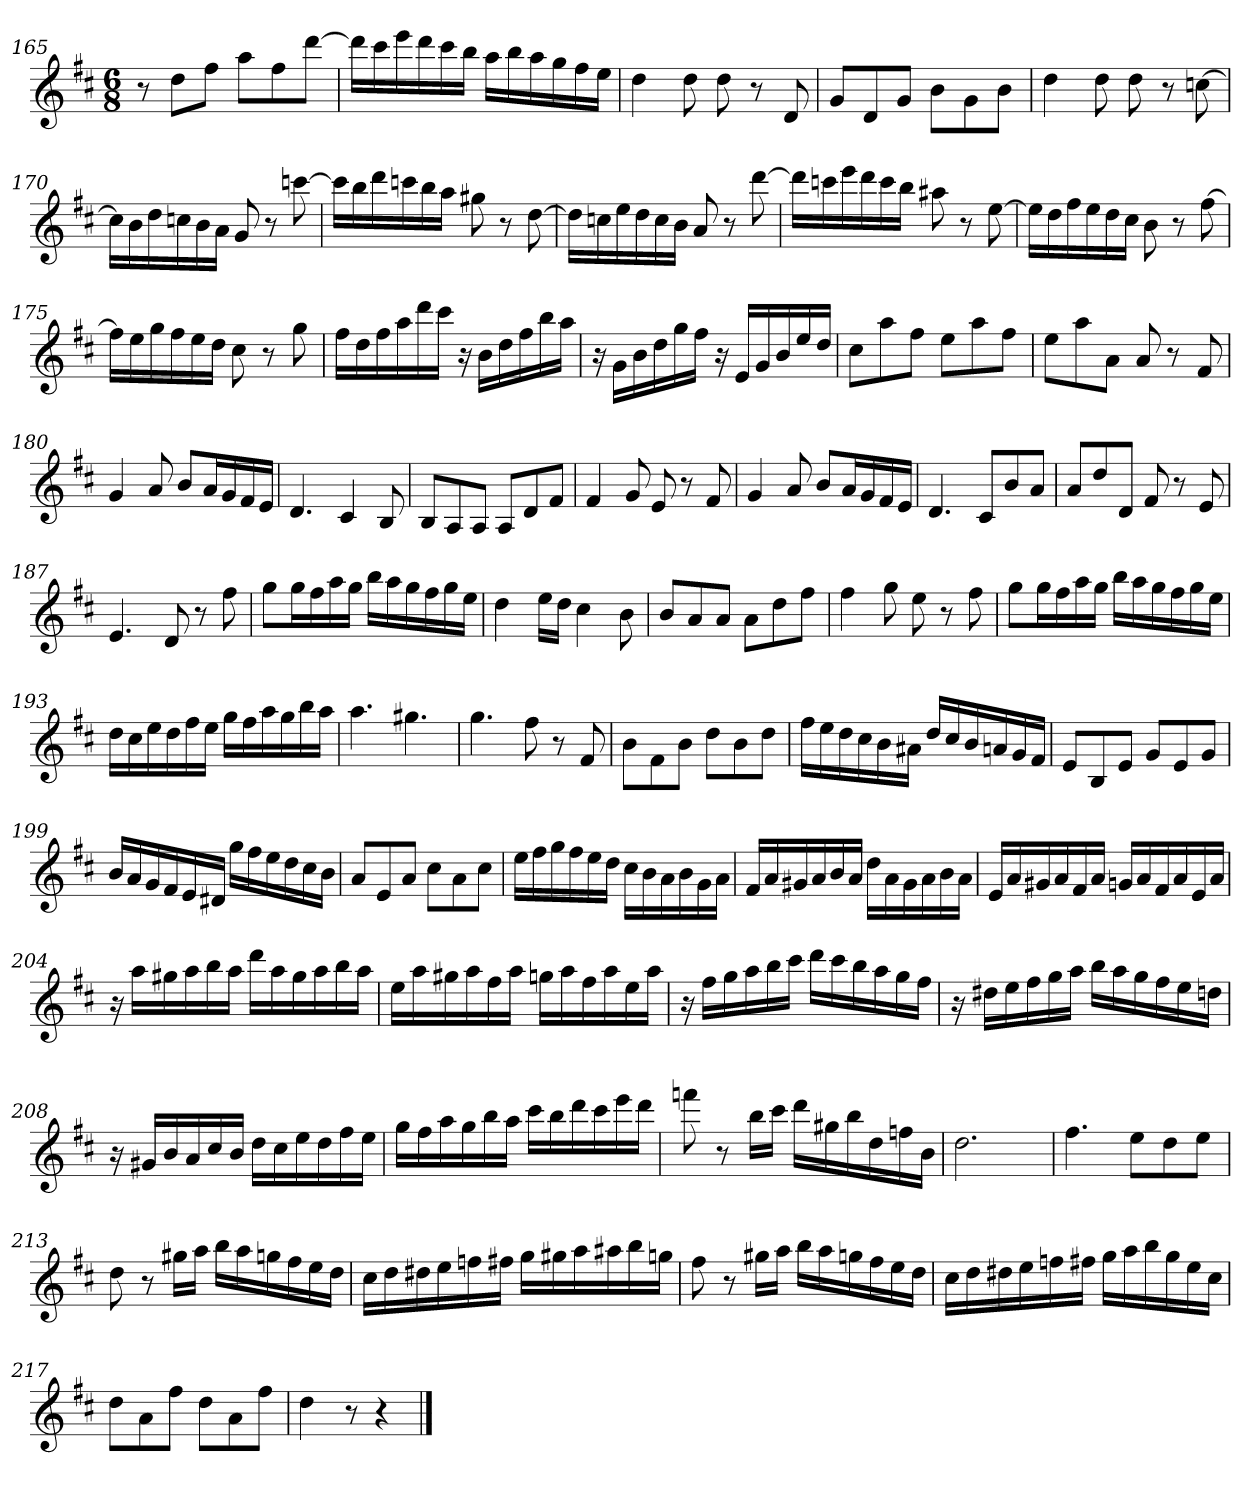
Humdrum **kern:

**kern
*part1
*staff1
*clefG2
*k[f#c#]
*D:
*M6/8
=165
8r
8dd\L
8ff#\J
8aa\L
8ff#\
[8ddd\J
=166
16ddd\LL]
16ccc#\
16eee\
16ddd\
16ccc#\
16bb\JJ
16aa\LL
16bb\
16aa\
16gg\
16ff#\
16ee\JJ
=167
4dd
8dd
8dd
8r
8d
=168
8g/L
8d/
8g/J
8b\L
8g\
8b\J
=169
4dd
8dd
8dd
8r
[8ccn
=170
16cc\LL]
16b\
16dd\
16ccn\
16b\
16a\JJ
8g
8r
[8cccn
=171
16ccc\LL]
16bb\
16ddd\
16cccn\
16bb\
16aa\JJ
8gg#X
8r
[8dd
=172
16dd\LL]
16ccn\
16ee\
16dd\
16cc\
16b\JJ
8a
8r
[8ddd
=173
16ddd\LL]
16cccn\
16eee\
16ddd\
16ccc\
16bb\JJ
8aa#X
8r
[8ee
=174
16ee\LL]
16dd\
16ff#\
16ee\
16dd\
16cc#\JJ
8b
8r
[8ff#
=175
16ff#\LL]
16ee\
16gg\
16ff#\
16ee\
16dd\JJ
8cc#
8r
8gg
=176
16ff#\LL
16dd\
16ff#\
16aa\
16ddd\
16ccc#\JJ
16r
16b\LL
16dd\
16ff#\
16bb\
16aa\JJ
=177
16r
16g\LL
16b\
16dd\
16gg\
16ff#\JJ
16r
16e/LL
16g/
16b/
16ee/
16dd/JJ
=178
8cc#\L
8aa\
8ff#\J
8ee\L
8aa\
8ff#\J
=179
8ee\L
8aa\
8a\J
8a
8r
8f#
=180
4g
8a
8b/L
16a/L
16g/
16f#/
16e/JJ
=181
4.d
4c#
8B
=182
8B/L
8A/
8A/J
8A/L
8d/
8f#/J
=183
4f#
8g
8e
8r
8f#
=184
4g
8a
8b/L
16a/L
16g/
16f#/
16e/JJ
=185
4.d
8c#/L
8b/
8a/J
=186
8a/L
8dd/
8d/J
8f#
8r
8e
=187
4.e
8d
8r
8ff#
=188
8gg\L
16gg\L
16ff#\
16aa\
16gg\JJ
16bb\LL
16aa\
16gg\
16ff#\
16gg\
16ee\JJ
=189
4dd
16ee\LL
16dd\JJ
4cc#
8b
=190
8b/L
8a/
8a/J
8a\L
8dd\
8ff#\J
=191
4ff#
8gg
8ee
8r
8ff#
=192
8gg\L
16gg\L
16ff#\
16aa\
16gg\JJ
16bb\LL
16aa\
16gg\
16ff#\
16gg\
16ee\JJ
=193
16dd\LL
16cc#\
16ee\
16dd\
16ff#\
16ee\JJ
16gg\LL
16ff#\
16aa\
16gg\
16bb\
16aa\JJ
=194
4.aa
4.gg#X
=195
4.gg
8ff#
8r
8f#
=196
8b\L
8f#\
8b\J
8dd\L
8b\
8dd\J
=197
16ff#\LL
16ee\
16dd\
16cc#\
16b\
16a#X\JJ
16dd/LL
16cc#/
16b/
16an/
16g/
16f#/JJ
=198
8e/L
8B/
8e/J
8g/L
8e/
8g/J
=199
16b/LL
16a/
16g/
16f#/
16e/
16d#X/JJ
16gg\LL
16ff#\
16ee\
16dd\
16cc#\
16b\JJ
=200
8a/L
8e/
8a/J
8cc#\L
8a\
8cc#\J
=201
16ee\LL
16ff#\
16gg\
16ff#\
16ee\
16dd\JJ
16cc#\LL
16b\
16a\
16b\
16g\
16a\JJ
=202
16f#/LL
16a/
16g#X/
16a/
16b/
16a/JJ
16dd\LL
16a\
16g#\
16a\
16b\
16a\JJ
=203
16e/LL
16a/
16g#X/
16a/
16f#/
16a/JJ
16gn/LL
16a/
16f#/
16a/
16e/
16a/JJ
=204
16r
16aa\LL
16gg#X\
16aa\
16bb\
16aa\JJ
16ddd\LL
16aa\
16gg#\
16aa\
16bb\
16aa\JJ
=205
16ee\LL
16aa\
16gg#X\
16aa\
16ff#\
16aa\JJ
16ggn\LL
16aa\
16ff#\
16aa\
16ee\
16aa\JJ
=206
16r
16ff#\LL
16gg\
16aa\
16bb\
16ccc#\JJ
16ddd\LL
16ccc#\
16bb\
16aa\
16gg\
16ff#\JJ
=207
16r
16dd#X\LL
16ee\
16ff#\
16gg\
16aa\JJ
16bb\LL
16aa\
16gg\
16ff#\
16ee\
16ddn\JJ
=208
16r
16g#X/LL
16b/
16a/
16cc#/
16b/JJ
16dd\LL
16cc#\
16ee\
16dd\
16ff#\
16ee\JJ
=209
16gg\LL
16ff#\
16aa\
16gg\
16bb\
16aa\JJ
16ccc#\LL
16bb\
16ddd\
16ccc#\
16eee\
16ddd\JJ
=210
8fffn
8r
16bb\LL
16ccc#\JJ
16ddd\LL
16gg#X\
16bb\
16dd\
16ffn\
16b\JJ
=211
2.dd
=212
4.ff#
8ee\L
8dd\
8ee\J
=213
8dd
8r
16gg#X\LL
16aa\JJ
16bb\LL
16aa\
16ggn\
16ff#\
16ee\
16dd\JJ
=214
16cc#\LL
16dd\
16dd#X\
16ee\
16ffn\
16ff#X\JJ
16gg\LL
16gg#X\
16aa\
16aa#X\
16bb\
16ggn\JJ
=215
8ff#
8r
16gg#X\LL
16aa\JJ
16bb\LL
16aa\
16ggn\
16ff#\
16ee\
16dd\JJ
=216
16cc#\LL
16dd\
16dd#X\
16ee\
16ffn\
16ff#X\JJ
16gg\LL
16aa\
16bb\
16gg\
16ee\
16cc#\JJ
=217
8dd\L
8a\
8ff#\J
8dd\L
8a\
8ff#\J
=218
4dd
8r
4r
==
*-
